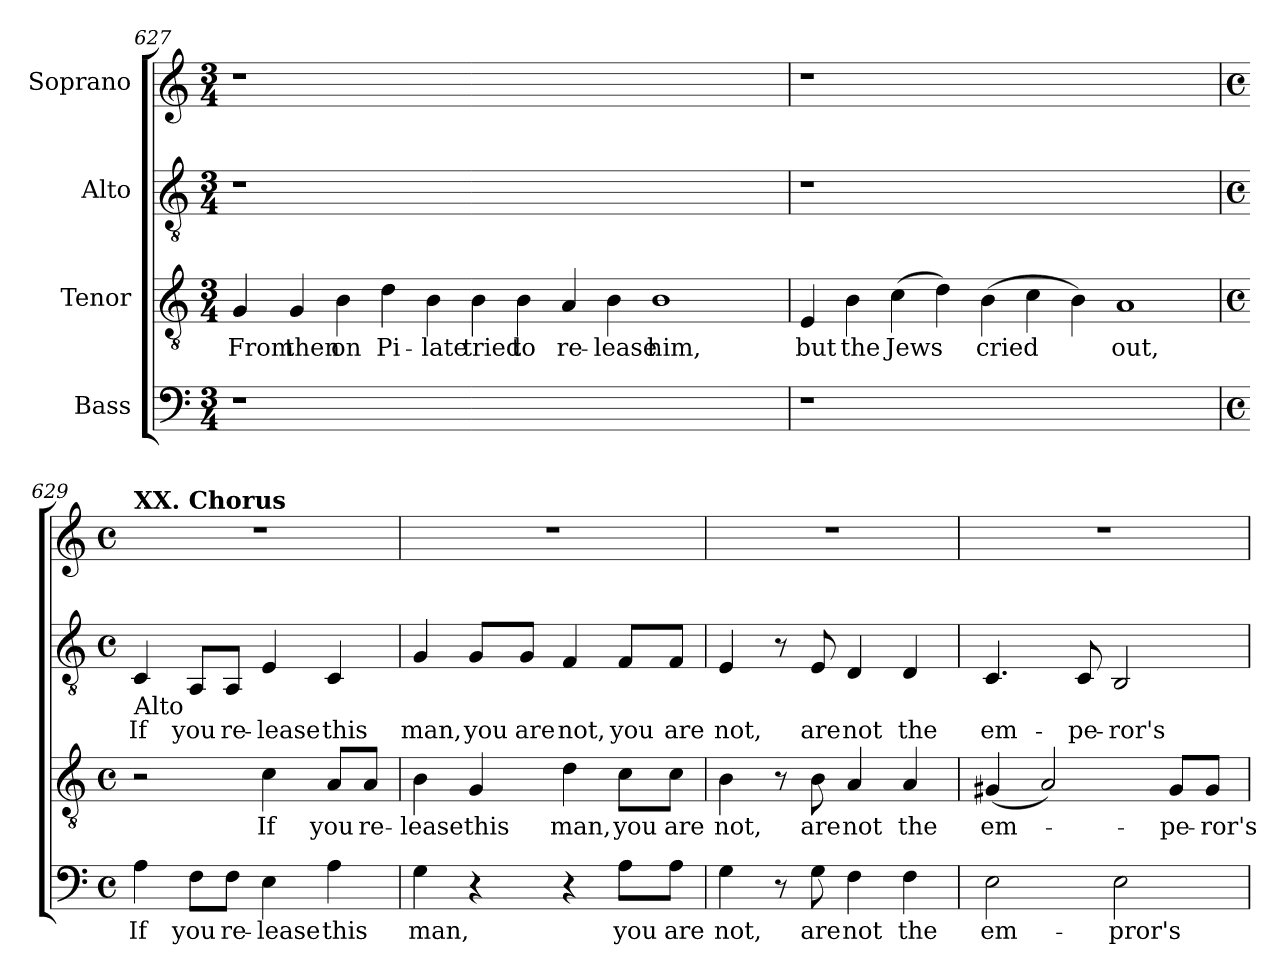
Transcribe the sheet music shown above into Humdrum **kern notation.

**kern	**text	**kern	**text	**kern	**text	**kern
*part4	*part4	*part3	*part3	*part2	*part2	*part1
*staff4	*staff4	*staff3	*staff3	*staff2	*staff2	*staff1
*I"Bass	*	*I"Tenor	*	*I"Alto	*	*I"Soprano
*clefF4	*	*clefGv2	*	*clefGv2	*	*clefG2
*	*	*ITrd7c12	*	*ITrd7c12	*	*
*k[]	*	*k[]	*	*k[]	*	*k[]
*C:	*	*C:	*	*C:	*	*C:
*M3/4	*	*M3/4	*	*M3/4	*	*M3/4
=627	=627	=627	=627	=627	=627	=627
!LO:N:vis=1	!	!	!	!	!	!
!	!	!	!LO:LY:b:color=#000000	!LO:N:vis=1	!	!LO:N:vis=1
2.r	.	4GGi/	From	2.r	.	2.r
!	!	!	!LO:LY:b:color=#000000	!	!	!
.	.	4GGi/	then	.	.	.
!	!	!	!LO:LY:b:color=#000000	!	!	!
.	.	4BBi\	on	.	.	.
!	!	!	!LO:LY:b:color=#000000	!	!	!
0ryy	.	4Di\	Pi-	0ryy	.	0ryy
!	!	!	!LO:LY:b:color=#000000	!	!	!
.	.	4BBi\	-late	.	.	.
!	!	!	!LO:LY:b:color=#000000	!	!	!
.	.	4BBi\	tried	.	.	.
!	!	!	!LO:LY:b:color=#000000	!	!	!
.	.	4BBi\	to	.	.	.
!	!	!	!LO:LY:b:color=#000000	!	!	!
.	.	4AAi/	re-	.	.	.
!	!	!	!LO:LY:b:color=#000000	!	!	!
.	.	4BBi\	-lease	.	.	.
!	!	!	!LO:LY:b:color=#000000	!	!	!
.	.	1BBi	him,	.	.	.
2ryy	.	.	.	2ryy	.	2ryy
=628	=628	=628	=628	=628	=628	=628
!LO:N:vis=1	!	!	!	!	!	!
!	!	!	!LO:LY:b:color=#000000	!LO:N:vis=1	!	!LO:N:vis=1
2.r	.	4EEi/	but	2.r	.	2.r
!	!	!	!LO:LY:b:color=#000000	!	!	!
.	.	4BBi\	the	.	.	.
!	!	!	!LO:LY:b:color=#000000	!	!	!
.	.	(4Ci\	Jews	.	.	.
0ryy	.	4Di\)	.	0ryy	.	0ryy
!	!	!	!LO:LY:b:color=#000000	!	!	!
.	.	(4BBi\	cried	.	.	.
.	.	4Ci\	.	.	.	.
.	.	4BBi\)	.	.	.	.
!	!	!	!LO:LY:b:color=#000000	!	!	!
.	.	1AAi	out,	.	.	.
!!LO:LB:g=z
=629	=629	=629	=629	=629	=629	=629
*M4/4	*	*M4/4	*	*M4/4	*	*M4/4
*met(c)	*	*met(c)	*	*met(c)	*	*met(c)
!	!LO:LY:b:color=#000000	!	!	!	!	!
!	!	!	!	!	!	!LO:TX:a:B:t=XX. Chorus
!	!	!	!	!LO:TX:b:t=Alto	!	!
!	!	!	!	!	!LO:LY:b:color=#000000	!
4Ai\	If	2r	.	4CCi/	If	1r
!	!LO:LY:b:color=#000000	!	!	!	!	!
!	!	!	!	!	!LO:LY:b:color=#000000	!
8Fi\L	you	.	.	8AAAi/L	you	.
!	!LO:LY:b:color=#000000	!	!	!	!	!
!	!	!	!	!	!LO:LY:b:color=#000000	!
8Fi\J	re-	.	.	8AAAi/J	re-	.
!	!LO:LY:b:color=#000000	!	!	!	!	!
!	!	!	!LO:LY:b:color=#000000	!	!	!
!	!	!	!	!	!LO:LY:b:color=#000000	!
4Ei\	-lease	4Ci\	If	4EEi/	-lease	.
!	!LO:LY:b:color=#000000	!	!	!	!	!
!	!	!	!LO:LY:b:color=#000000	!	!	!
!	!	!	!	!	!LO:LY:b:color=#000000	!
4Ai\	this	8AAi/L	you	4CCi/	this	.
!	!	!	!LO:LY:b:color=#000000	!	!	!
.	.	8AAi/J	re-	.	.	.
=630	=630	=630	=630	=630	=630	=630
!	!LO:LY:b:color=#000000	!	!	!	!	!
!	!	!	!LO:LY:b:color=#000000	!	!	!
!	!	!	!	!	!LO:LY:b:color=#000000	!
4Gi\	man,	4BBi\	-lease	4GGi/	man,	1r
!	!	!	!LO:LY:b:color=#000000	!	!	!
!	!	!	!	!	!LO:LY:b:color=#000000	!
4r	.	4GGi/	this	8GGi/L	you	.
!	!	!	!	!	!LO:LY:b:color=#000000	!
.	.	.	.	8GGi/J	are	.
!	!	!	!LO:LY:b:color=#000000	!	!	!
!	!	!	!	!	!LO:LY:b:color=#000000	!
4r	.	4Di\	man,	4FFi/	not,	.
!	!LO:LY:b:color=#000000	!	!	!	!	!
!	!	!	!LO:LY:b:color=#000000	!	!	!
!	!	!	!	!	!LO:LY:b:color=#000000	!
8Ai\L	you	8Ci\L	you	8FFi/L	you	.
!	!LO:LY:b:color=#000000	!	!	!	!	!
!	!	!	!LO:LY:b:color=#000000	!	!	!
!	!	!	!	!	!LO:LY:b:color=#000000	!
8Ai\J	are	8Ci\J	are	8FFi/J	are	.
=631	=631	=631	=631	=631	=631	=631
!	!LO:LY:b:color=#000000	!	!	!	!	!
!	!	!	!LO:LY:b:color=#000000	!	!	!
!	!	!	!	!	!LO:LY:b:color=#000000	!
4Gi\	not,	4BBi\	not,	4EEi/	not,	1r
8r	.	8r	.	8r	.	.
!	!LO:LY:b:color=#000000	!	!	!	!	!
!	!	!	!LO:LY:b:color=#000000	!	!	!
!	!	!	!	!	!LO:LY:b:color=#000000	!
8Gi\	are	8BBi\	are	8EEi/	are	.
!	!LO:LY:b:color=#000000	!	!	!	!	!
!	!	!	!LO:LY:b:color=#000000	!	!	!
!	!	!	!	!	!LO:LY:b:color=#000000	!
4Fi\	not	4AAi/	not	4DDi/	not	.
!	!LO:LY:b:color=#000000	!	!	!	!	!
!	!	!	!LO:LY:b:color=#000000	!	!	!
!	!	!	!	!	!LO:LY:b:color=#000000	!
4Fi\	the	4AAi/	the	4DDi/	the	.
=632	=632	=632	=632	=632	=632	=632
!	!LO:LY:b:color=#000000	!	!	!	!	!
!	!	!	!LO:LY:b:color=#000000	!	!	!
!	!	!	!	!	!LO:LY:b:color=#000000	!
2Ei\	em-	(4GG#Xi/	em-	4.CCi/	em-	1r
.	.	2AAi/)	.	.	.	.
!	!	!	!	!	!LO:LY:b:color=#000000	!
.	.	.	.	8CCi/	-pe-	.
!	!LO:LY:b:color=#000000	!	!	!	!	!
!	!	!	!	!	!LO:LY:b:color=#000000	!
2Ei\	-pror's	.	.	2BBBi/	-ror's	.
!	!	!	!LO:LY:b:color=#000000	!	!	!
.	.	8GG#i/L	-pe-	.	.	.
!	!	!	!LO:LY:b:color=#000000	!	!	!
.	.	8GG#i/J	-ror's	.	.	.
=	=	=	=	=	=	=
*-	*-	*-	*-	*-	*-	*-
